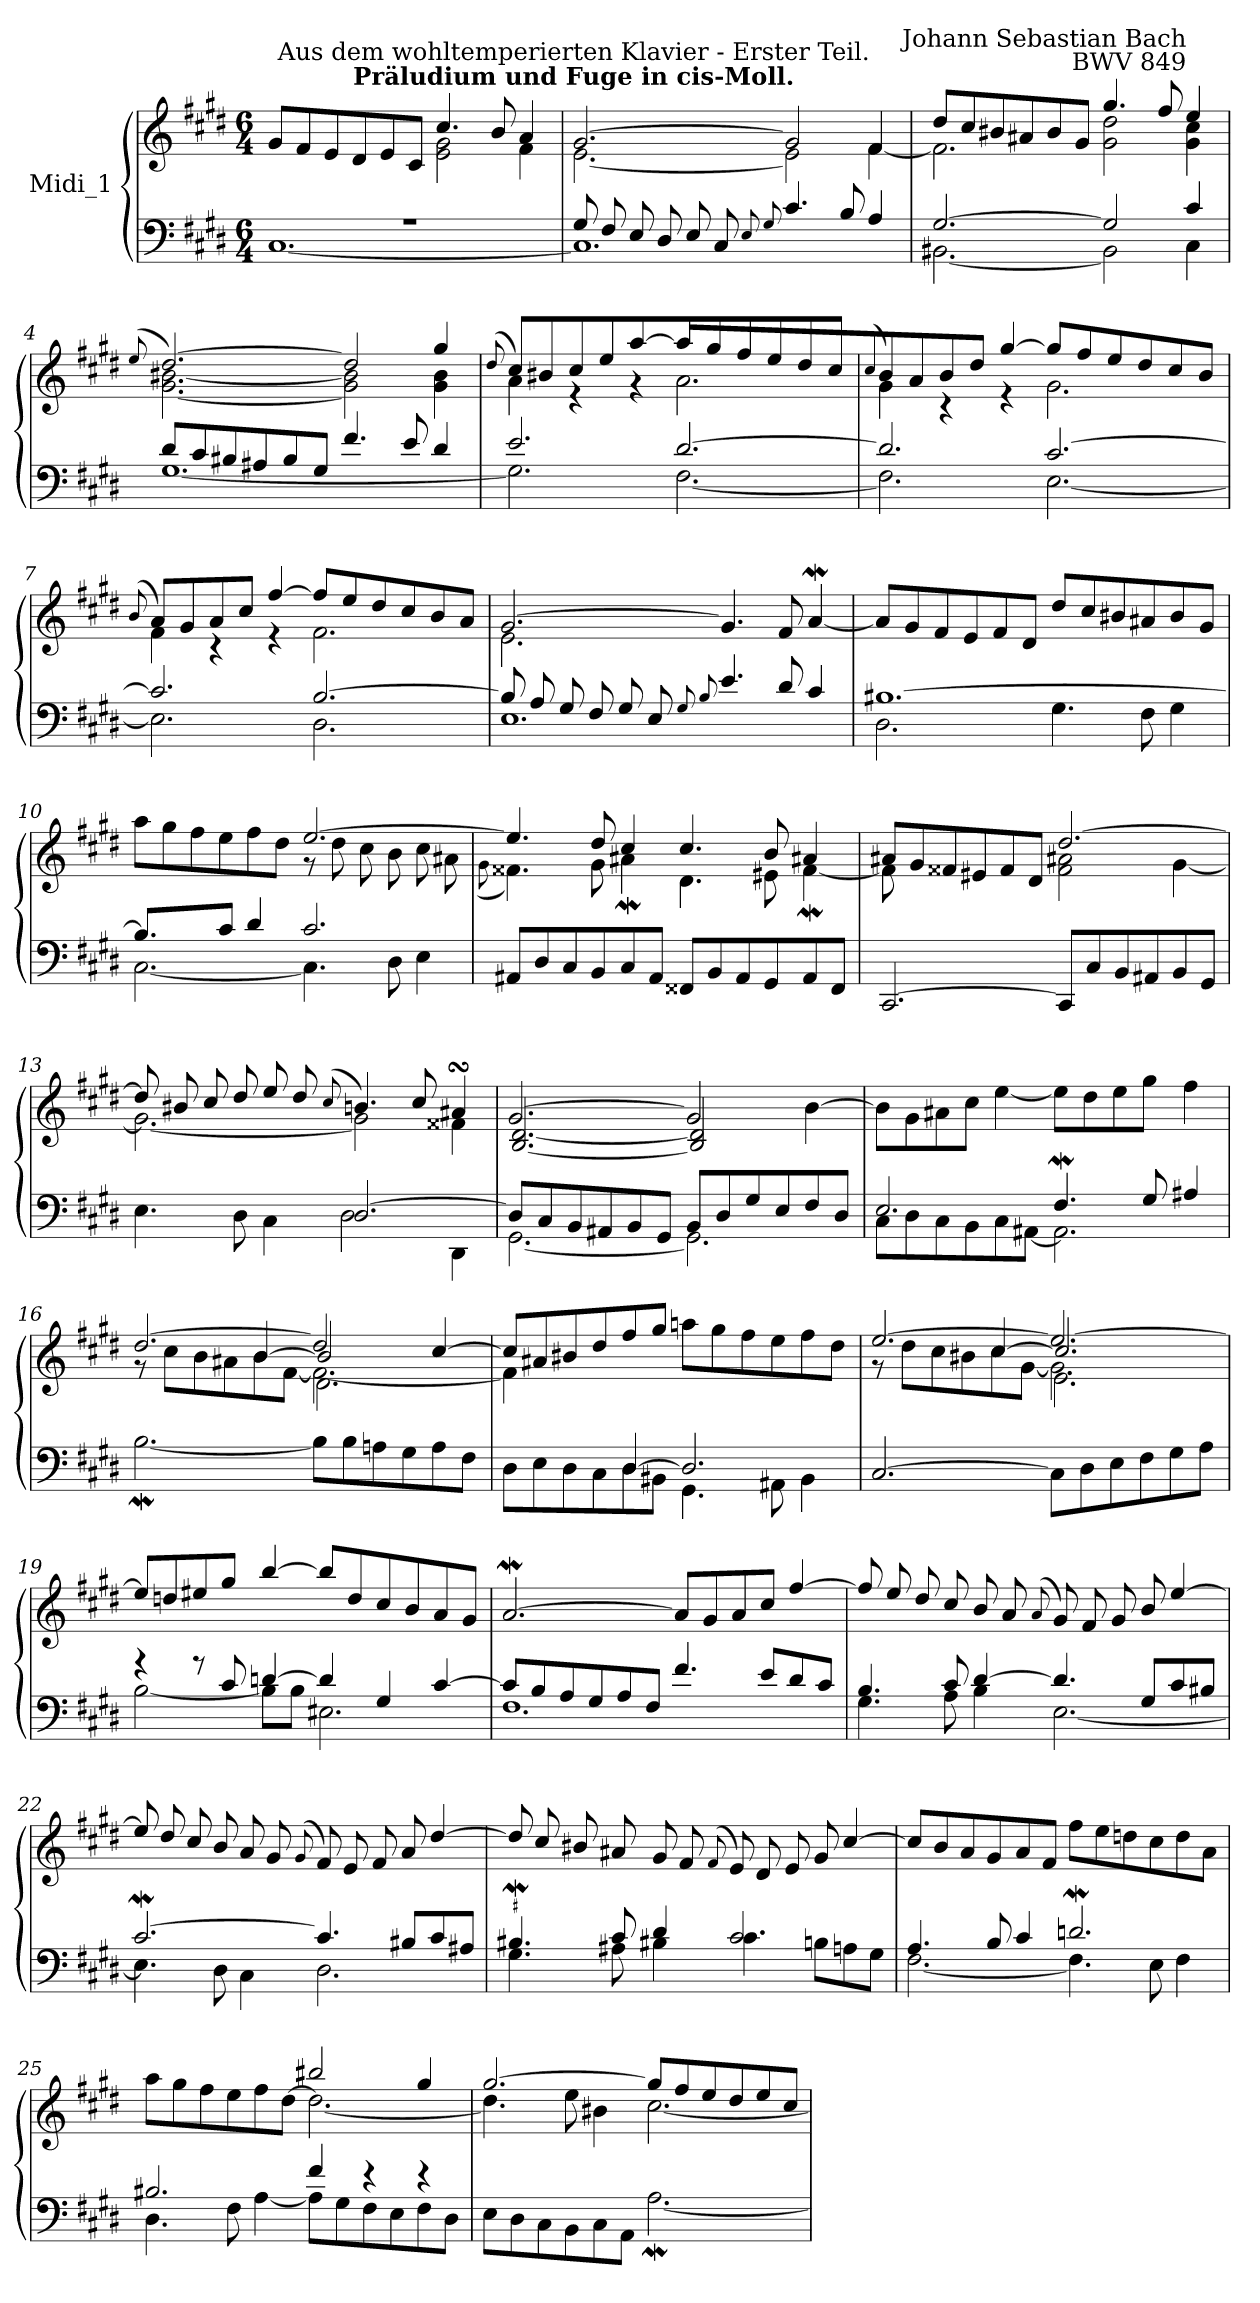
**kern	**kern
*part1	*part1
*staff2	*staff1
*I"Midi_1	*
*clefF4	*clefG2
*k[f#c#g#d#]	*k[f#c#g#d#]
*E:	*E:
*M6/4	*M6/4
=1	=1
!	!LO:TX:a:B:t=1. Präludium
!LO:N:vis=1	!
*^	*^
1.r	[1.C#\	8g#/L	2.ryy
.	.	8f#/	.
.	.	8e/	.
.	.	8d#/	.
.	.	8e/	.
.	.	8c#/J	.
.	.	4.cc#/	2e\ 2g#\
.	.	8b/	.
.	.	4a/	4f#\
=2	=2	=2	=2
!	!	!LO:TX:a:B:cj:t=Präludium und Fuge in cis-Moll.	!
!	!	!LO:TX:a:cj:t=Aus dem wohltemperierten Klavier - Erster Teil.	!
8G#L	1.C#\]	[2.g#/	[2.e\
8F#	.	.	.
8E	.	.	.
8D#	.	.	.
8E	.	.	.
8C#	.	.	.
8qqE/	.	.	.
8qqG#/J	.	.	.
4.c#/	.	2g#/]	2e\]
8B/	.	.	.
4A/	.	4f#/	[4f#\
=3	=3	=3	=3
[2.G#/	[2.BB#X\	8dd#/L	2.f#\]
.	.	8cc#/	.
.	.	8b#X/	.
.	.	8a#X/	.
.	.	8b#/	.
.	.	8g#/J	.
2G#/]	2BB#\]	4.gg#/	2g#\ 2dd#\
.	.	8ff#/	.
!	!	!LO:TX:a:rj:t=Johann Sebastian Bach\nBWV 849	!
4c#/	4C#\	4ee/	4g#\ 4cc#\
!!LO:LB:g=z	!!
=4	=4	=4	=4
.	.	(>8qqee/	.
8d#/L	[1.G#\	[2.dd#/)	[2.g#\ [2.b#X\
8c#/	.	.	.
8B#X/	.	.	.
8A#X/	.	.	.
8B#/	.	.	.
8G#/J	.	.	.
4.f#/	.	2dd#/]	2g#\] 2b#\]
8e/	.	.	.
4d#/	.	4gg#/	4g#\ 4b#\
=5	=5	=5	=5
.	.	(>8qqdd#/L	.
2.e/	2.G#\]	8cc#/)	4a\
.	.	8b#X/	.
.	.	8cc#/	4r
.	.	8ee/J	.
.	.	[4aa/	4r
[2.d#/	[2.F#\	8aaL]	2.a\
.	.	8gg#	.
.	.	8ff#	.
.	.	8ee	.
.	.	8dd#	.
.	.	8cc#	.
=6	=6	=6	=6
.	.	(>8qqcc#/	.
2.d#/]	2.F#\]	8b/)	4g#\
.	.	8a/	.
.	.	8b/	4r
.	.	8dd#/J	.
.	.	[4gg#/	4r
[2.c#/	[2.E\	8gg#/L]	2.g#\
.	.	8ff#/	.
.	.	8ee/	.
.	.	8dd#/	.
.	.	8cc#/	.
.	.	8b/J	.
!!LO:LB:g=z	!!
=7	=7	=7	=7
.	.	(>8qqb/L	.
2.c#/]	2.E\]	8a/)	4f#\
.	.	8g#/	.
.	.	8a/	4r
.	.	8cc#/J	.
.	.	[4ff#/	4r
[2.B/	2.D#\	8ff#L]	2.f#\
.	.	8ee	.
.	.	8dd#	.
.	.	8cc#	.
.	.	8b	.
.	.	8aJ	.
=8	=8	=8	=8
8BL]	1.E\	[2.g#/	2.e\
8A	.	.	.
8G#	.	.	.
8F#	.	.	.
8G#	.	.	.
8E	.	.	.
8qqG#/	.	.	.
8qqB/J	.	.	.
4.e/	.	4.g#/]	2.ryy
8d#/	.	8f#/	.
4c#/	.	[4aw/	.
=9	=9	=9	=9
!	!	!	!LO:N:vis=1
[1.B#X/	2.D#\	8a/L]	1.ryy
.	.	8g#/	.
.	.	8f#/	.
.	.	8e/	.
.	.	8f#/	.
.	.	8d#/J	.
.	4.G#\	8dd#/L	.
.	.	8cc#/	.
.	.	8b#X/	.
.	8F#\	8a#X/	.
.	4G#\	8b#/	.
.	.	8g#/J	.
!!LO:LB:g=z	!!
=10	=10	=10	=10
4.B#/]	[2.C#\	8aa\L	2.ryy
.	.	8gg#\	.
.	.	8ff#\	.
8c#/J	.	8ee\	.
4d#/	.	8ff#\	.
.	.	8dd#\J	.
2.c#/	4.C#\]	[2.ee/	8r
.	.	.	8dd#\L
.	.	.	8cc#\
.	8D#\	.	8b\
.	4E\	.	8cc#\
.	.	.	8a#X\
=11	=11	=11	=11
.	.	.	(<8qqg#\
!	!LO:N:vis=1	!	!
8AA#X/L	1.ryy	4.ee/]	4.f##X\)
8D#/	.	.	.
8C#/	.	.	.
8BB/	.	8dd#/	8g#\
8C#/	.	4cc#/	4a#XW\
8AA#/J	.	.	.
8FF##X/L	.	4.cc#/	4.d#\
8BB/	.	.	.
8AA#/	.	.	.
8GG#/	.	8b/	8e#X\
8AA#/	.	4a#X/	[4f##W\
8FF##/J	.	.	.
=12	=12	=12	=12
!	!LO:N:vis=1	!	!
[2.CC#/	1.ryy	8a#X/L	8f##\]
.	.	8g#/	8ryy
.	.	8f##X/	2ryy
.	.	8e#X/	.
.	.	8f##/	.
.	.	8d#/J	.
8CC#/L]	.	[2.dd#/	2f##\ 2a#X\
8C#/	.	.	.
8BB/	.	.	.
8AA#X/	.	.	.
8BB/	.	.	[4g#\
8GG#/J	.	.	.
!!LO:LB:g=z	!!
=13	=13	=13	=13
2.rtyy	4.E\	8dd#/L]	2.g#\_
.	.	8b#X/	.
.	.	8cc#/	.
.	8D#\	8dd#/	.
.	4C#\	8ee/	.
.	.	8dd#/	.
.	.	(>8qqcc#/J	.
[2.D#/	2D#\	4.bn/)	2g#\]
.	.	8cc#/	.
.	4DD#\	4a#XsSsS/	4f##X\
=14	=14	=14	=14
8D#L]	[2.GG#\	[2.g#/	[2.B/ [2.d#/
8C#	.	.	.
8BB	.	.	.
8AA#X	.	.	.
8BB	.	.	.
8GG#J	.	.	.
8BB/L	2.GG#\]	2g#/]	2B/] 2d#/]
8D#/	.	.	.
8G#/	.	.	.
8E/	.	.	.
8F#/	.	4rtyy	[4b\
8D#/J	.	.	.
=15	=15	=15	=15
!	!	!LO:N:vis=1	!
2.E/	8C#\L	1.ryy	8b\L]
.	8D#\	.	8g#\
.	8C#\	.	8a#X\
.	8BB\	.	8cc#\J
.	8C#\	.	[4ee\
.	[8AA#X\J	.	.
4.F#W/	2.AA#\]	.	8ee\L]
.	.	.	8dd#\
.	.	.	8ee\
8G#/	.	.	8gg#\J
4A#X/	.	.	4ff#\
!!LO:LB:g=z
=16	=16	=16	=16
!LO:N:vis=1	!	!	!
*	*	*^	*^
1.ryy	[2.BW\	[2.dd#/	8r	2ryy	2.ryy
.	.	.	8cc#L	.	.
.	.	.	8b	.	.
.	.	.	8a#X	.	.
.	.	.	8b	[4b/	.
.	.	.	[8f#J	.	.
.	8B\L]	2dd#/]	2.f#\_	2b/]	2.d#\
.	8B\	.	.	.	.
.	8An\	.	.	.	.
.	8G#\	.	.	.	.
.	8A\	[4cc#/	.	4ryy	.
.	8F#\J	.	.	.	.
=17	=17	=17	=17	=17	=17
!	!	!	!	!LO:N:vis=1	!LO:N:vis=1
2ryy	8D#\L	8cc#L]	4f#\]	1.ryy	1.ryy
.	8E\	8a#X	.	.	.
.	8D#\	8b#X	2ryy	.	.
.	8C#\	8dd#	.	.	.
[4D#/	8D#\	8ff#	.	.	.
.	8BB#X\J	8gg#J	.	.	.
2.D#/]	4.GG#\	8aan\L	2.ryy	.	.
.	.	8gg#\	.	.	.
.	.	8ff#\	.	.	.
.	8AA#X\	8ee\	.	.	.
.	4BB#\	8ff#\	.	.	.
.	.	8dd#\J	.	.	.
=18	=18	=18	=18	=18	=18
!	!LO:N:vis=1	!	!	!	!
[2.C#/	1.ryy	[2.ee/	8r	2ryy	2.ryy
.	.	.	8dd#L	.	.
.	.	.	8cc#	.	.
.	.	.	8b#X	.	.
.	.	.	8cc#	[4cc#/	.
.	.	.	[8g#J	.	.
8C#\L]	.	2.ee/_	2.g#\]	2.cc#/]	2.e\
8D#\	.	.	.	.	.
8E\	.	.	.	.	.
8F#\	.	.	.	.	.
8G#\	.	.	.	.	.
8A\J	.	.	.	.	.
!!LO:LB:g=z	!!	!!	!!
=19	=19	=19	=19	=19	=19
!	!	!	!LO:N:vis=1	!LO:N:vis=1	!LO:N:vis=1
4r	[2B\	8ee/L]	1.ryy	1.ryy	1.ryy
.	.	8ddn/	.	.	.
8r	.	8ee#X/	.	.	.
8c#/	.	8gg#/J	.	.	.
[4dn/	8B\L]	[4bb/	.	.	.
.	8B\J	.	.	.	.
4d/]	2.E#X\	8bb/L]	.	.	.
.	.	8dd/	.	.	.
4G#/	.	8cc#/	.	.	.
.	.	8b/	.	.	.
[4c#/	.	8a/	.	.	.
.	.	8g#/J	.	.	.
=20	=20	=20	=20	=20	=20
!	!	!	!LO:N:vis=1	!LO:N:vis=1	!LO:N:vis=1
8c#L]	1.F#\	[2.aw/	1.ryy	1.ryy	1.ryy
8B	.	.	.	.	.
8A	.	.	.	.	.
8G#	.	.	.	.	.
8A	.	.	.	.	.
8F#J	.	.	.	.	.
4.f#/	.	8a/L]	.	.	.
.	.	8g#/	.	.	.
.	.	8a/	.	.	.
8e/L	.	8cc#/J	.	.	.
8d#/	.	[4ff#/	.	.	.
8c#/J	.	.	.	.	.
=21	=21	=21	=21	=21	=21
!	!	!	!LO:N:vis=1	!LO:N:vis=1	!LO:N:vis=1
4.B/	4.G#\	8ff#L]	1.ryy	1.ryy	1.ryy
.	.	8ee	.	.	.
.	.	8dd#	.	.	.
8c#/	8A\	8cc#	.	.	.
[4d#/	4B\	8b	.	.	.
.	.	8a	.	.	.
.	.	(>8qqa/J	.	.	.
4.d#/]	[2.E\	8g#L)	.	.	.
.	.	8f#	.	.	.
.	.	8g#	.	.	.
8G#L	.	8bJ	.	.	.
8c#	.	[4ee/	.	.	.
8B#XJ	.	.	.	.	.
!!LO:LB:g=z	!!	!!	!!
=22	=22	=22	=22	=22	=22
!	!	!	!LO:N:vis=1	!LO:N:vis=1	!LO:N:vis=1
[2.c#W/	4.E\]	8ee/L]	1.ryy	1.ryy	1.ryy
.	.	8dd#/	.	.	.
.	.	8cc#/	.	.	.
.	8D#\	8b/	.	.	.
.	4C#\	8a/	.	.	.
.	.	8g#/	.	.	.
.	.	(>8qqg#/J	.	.	.
4.c#/]	2.D#\	8f#/L)	.	.	.
.	.	8e/	.	.	.
.	.	8f#/	.	.	.
8B#XL	.	8a/J	.	.	.
8c#	.	[4dd#/	.	.	.
8A#XJ	.	.	.	.	.
=23	=23	=23	=23	=23	=23
!	!	!	!LO:N:vis=1	!LO:N:vis=1	!LO:N:vis=1
4.B#XW	4.G#\	8dd#L]	1.ryy	1.ryy	1.ryy
.	.	8cc#	.	.	.
.	.	8b#X	.	.	.
8c#/	8A#X\	8a#X	.	.	.
4d#/	4B#X\	8g#	.	.	.
.	.	8f#	.	.	.
.	.	(>8qqf#/J	.	.	.
2.c#/	4.c#\	8e/L)	.	.	.
.	.	8d#/	.	.	.
.	.	8e/	.	.	.
.	8Bn\L	8g#/J	.	.	.
.	8An\	[4cc#/	.	.	.
.	8G#\J	.	.	.	.
=24	=24	=24	=24	=24	=24
!	!	!	!LO:N:vis=1	!LO:N:vis=1	!LO:N:vis=1
4.A/	[2.F#\	8cc#/L]	1.ryy	1.ryy	1.ryy
.	.	8b/	.	.	.
.	.	8a/	.	.	.
8B/	.	8g#/	.	.	.
4c#/	.	8a/	.	.	.
.	.	8f#/J	.	.	.
2.dnw/	4.F#\]	8ff#\L	.	.	.
.	.	8ee\	.	.	.
.	.	8ddn\	.	.	.
.	8E\	8cc#\	.	.	.
.	4F#\	8dd\	.	.	.
.	.	8a\J	.	.	.
*	*	*	*v	*v	*v
!!LO:LB:g=z
=25	=25	=25	=25
2.B#X/	4.D#	2.ryy	8aa\L
.	.	.	8gg#\
.	.	.	8ff#\
.	8F#	.	8ee\
.	[4A	.	8ff#\
.	.	.	[8dd#\J
4f#/	8AL]	2bb#X/	2.dd#\_
.	8G#	.	.
4r	8F#	.	.
.	8E	.	.
4r	8F#	4gg#/	.
.	8D#J	.	.
=26	=26	=26	=26
!LO:N:vis=1	!	!	!
1.ryy	8EL	[2.gg#/	4.dd#\]
.	8D#	.	.
.	8C#	.	.
.	8BB	.	8ee\
.	8C#	.	4b#X\
.	8AAJ	.	.
.	[2.Aw	8gg#/L]	[2.cc#\
.	.	8ff#/	.
.	.	8ee/	.
.	.	8dd#/	.
.	.	8ee/	.
.	.	8cc#/J	.
*v	*v	*	*
*	*v	*v
=	=
*-	*-
